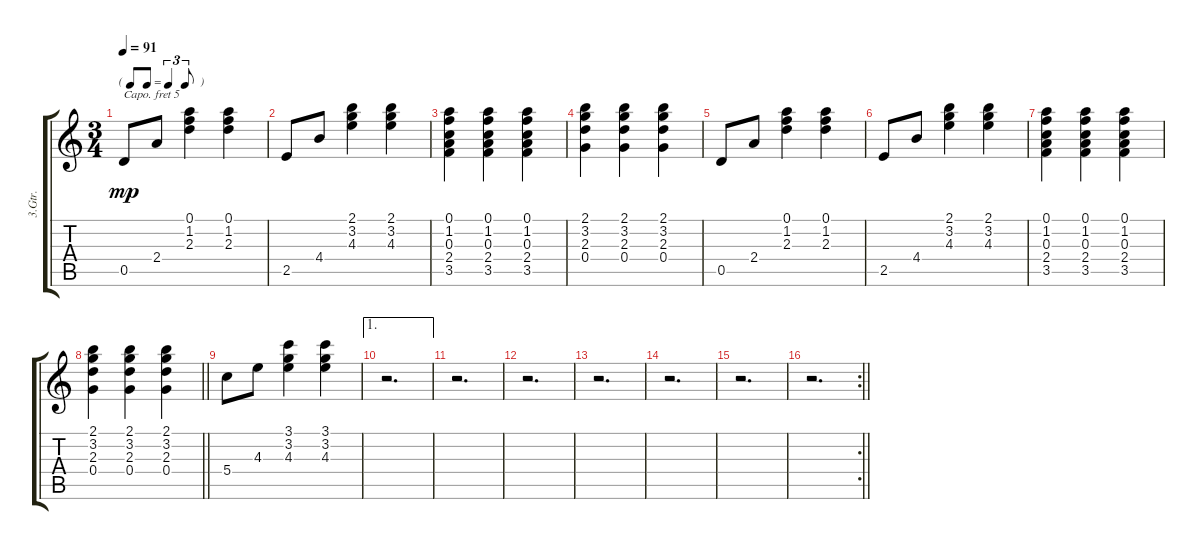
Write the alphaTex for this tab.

\track ("3.Gtr." "3.Gtr.") {instrument acousticguitarnylon}
\staff {score tabs}
\capo 5
\tuning (E4 B3 G3 D3 A2 E2) {hide}
\ts (3 4)
\tf triplet8th
\tempo 91
\clef g2
\ks c
0.5.8{dy mp} 2.4.8 (0.1 1.2 2.3).4 (0.1 1.2 2.3).4 |
2.5.8 4.4.8 (2.1 3.2 4.3).4 (2.1 3.2 4.3).4 |
(0.1 1.2 0.3 2.4 3.5).4 (0.1 1.2 0.3 2.4 3.5).4 (0.1 1.2 0.3 2.4 3.5).4 |
(2.1 3.2 2.3 0.4).4 (2.1 3.2 2.3 0.4).4 (2.1 3.2 2.3 0.4).4 |
0.5.8 2.4.8 (0.1 1.2 2.3).4 (0.1 1.2 2.3).4 |
2.5.8 4.4.8 (2.1 3.2 4.3).4 (2.1 3.2 4.3).4 |
(0.1 1.2 0.3 2.4 3.5).4 (0.1 1.2 0.3 2.4 3.5).4 (0.1 1.2 0.3 2.4 3.5).4 |
\barLineRight lightlight
(2.1 3.2 2.3 0.4).4 (2.1 3.2 2.3 0.4).4 (2.1 3.2 2.3 0.4).4 |
5.4.8 4.3.8 (3.1 3.2 4.3).4 (3.1 3.2 4.3).4 |
\ae 1
r.2{d} |
r.2{d} |
r.2{d} |
r.2{d} |
r.2{d} |
r.2{d} |
\rc 2
\barLineRight lightlight
r.2{d}
